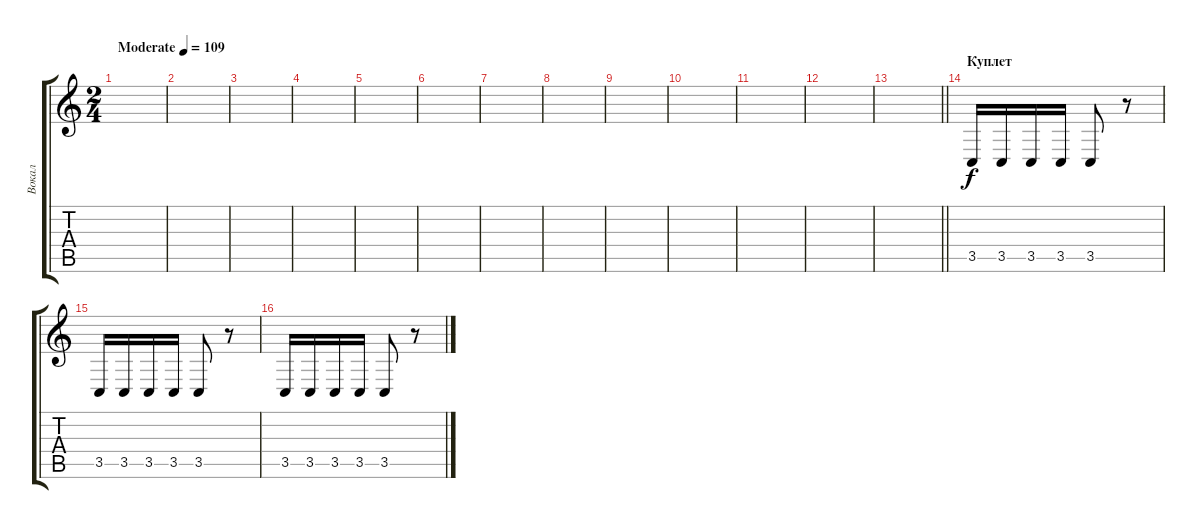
\track ("Вокал" "Вокал") {instrument tenorsax}
\staff {score tabs}
\tuning (E4 B3 G3 D3 A2 E2) {hide}
\ts (2 4)
\tempo (109 "Moderate")
\clef g2
\ks c
|
|
|
|
|
|
|
|
|
|
|
|
\barLineRight lightlight
|
\section ("" "Куплет")
3.5.16 3.5.16 3.5.16 3.5.16 3.5.8 r.8 |
3.5.16 3.5.16 3.5.16 3.5.16 3.5.8 r.8 |
3.5.16 3.5.16 3.5.16 3.5.16 3.5.8 r.8
